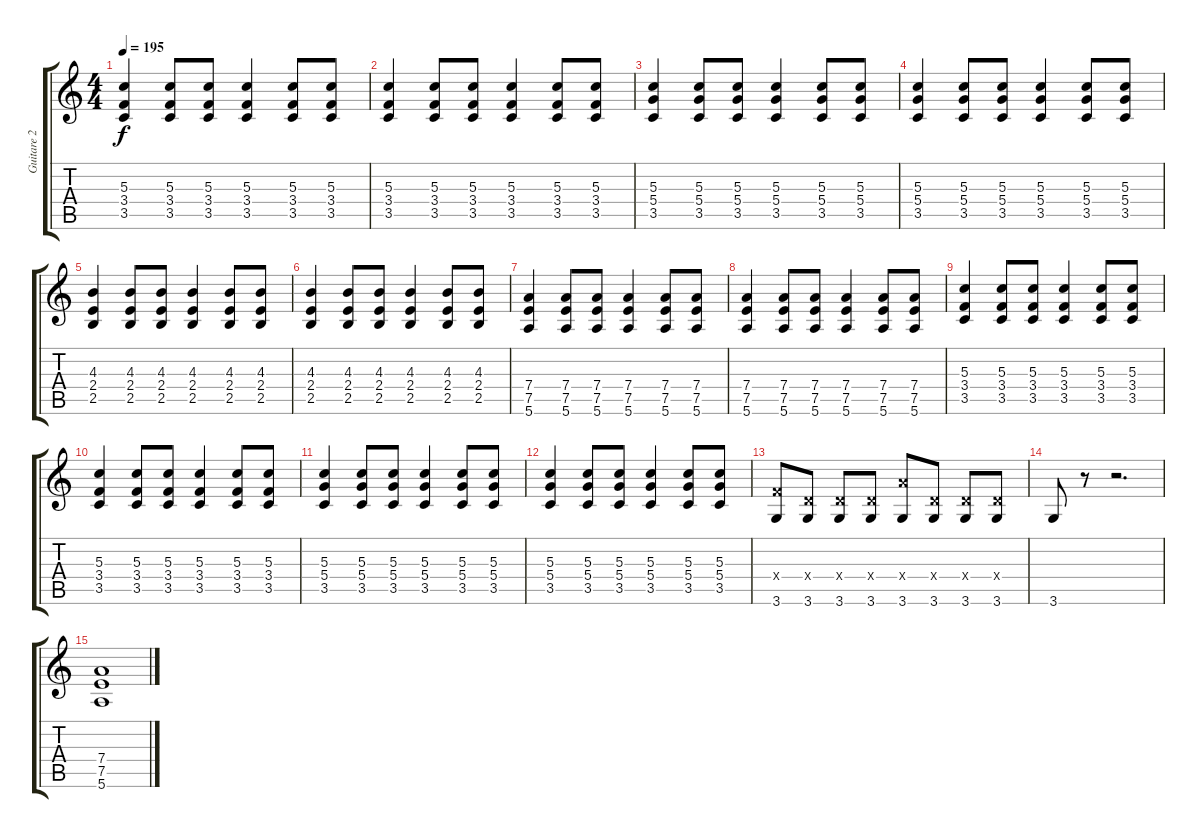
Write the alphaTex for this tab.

\track ("Guitare 2" "Guitare 2") {instrument distortionguitar}
\staff {score tabs}
\tuning (E4 B3 G3 D3 A2 E2) {hide}
\ts (4 4)
\tempo 195
\clef g2
\ks c
(5.3 3.4 3.5).4{dy f} (5.3 3.4 3.5).8 (5.3 3.4 3.5).8 (5.3 3.4 3.5).4 (5.3 3.4 3.5).8 (5.3 3.4 3.5).8 |
(5.3 3.4 3.5).4 (5.3 3.4 3.5).8 (5.3 3.4 3.5).8 (5.3 3.4 3.5).4 (5.3 3.4 3.5).8 (5.3 3.4 3.5).8 |
(5.3 5.4 3.5).4 (5.3 5.4 3.5).8 (5.3 5.4 3.5).8 (5.3 5.4 3.5).4 (5.3 5.4 3.5).8 (5.3 5.4 3.5).8 |
(5.3 5.4 3.5).4 (5.3 5.4 3.5).8 (5.3 5.4 3.5).8 (5.3 5.4 3.5).4 (5.3 5.4 3.5).8 (5.3 5.4 3.5).8 |
(4.3 2.4 2.5).4 (4.3 2.4 2.5).8 (4.3 2.4 2.5).8 (4.3 2.4 2.5).4 (4.3 2.4 2.5).8 (4.3 2.4 2.5).8 |
(4.3 2.4 2.5).4 (4.3 2.4 2.5).8 (4.3 2.4 2.5).8 (4.3 2.4 2.5).4 (4.3 2.4 2.5).8 (4.3 2.4 2.5).8 |
(7.4 7.5 5.6).4 (7.4 7.5 5.6).8 (7.4 7.5 5.6).8 (7.4 7.5 5.6).4 (7.4 7.5 5.6).8 (7.4 7.5 5.6).8 |
(7.4 7.5 5.6).4 (7.4 7.5 5.6).8 (7.4 7.5 5.6).8 (7.4 7.5 5.6).4 (7.4 7.5 5.6).8 (7.4 7.5 5.6).8 |
(5.3 3.4 3.5).4 (5.3 3.4 3.5).8 (5.3 3.4 3.5).8 (5.3 3.4 3.5).4 (5.3 3.4 3.5).8 (5.3 3.4 3.5).8 |
(5.3 3.4 3.5).4 (5.3 3.4 3.5).8 (5.3 3.4 3.5).8 (5.3 3.4 3.5).4 (5.3 3.4 3.5).8 (5.3 3.4 3.5).8 |
(5.3 5.4 3.5).4 (5.3 5.4 3.5).8 (5.3 5.4 3.5).8 (5.3 5.4 3.5).4 (5.3 5.4 3.5).8 (5.3 5.4 3.5).8 |
(5.3 5.4 3.5).4 (5.3 5.4 3.5).8 (5.3 5.4 3.5).8 (5.3 5.4 3.5).4 (5.3 5.4 3.5).8 (5.3 5.4 3.5).8 |
(3.4{x} 3.6).8 (0.4{x} 3.6).8 (0.4{x} 3.6).8 (0.4{x} 3.6).8 (7.4{x} 3.6).8 (0.4{x} 3.6).8 (0.4{x} 3.6).8 (0.4{x} 3.6).8 |
3.6.8 r.8 r.2{d} |
(7.4 7.5 5.6).1
